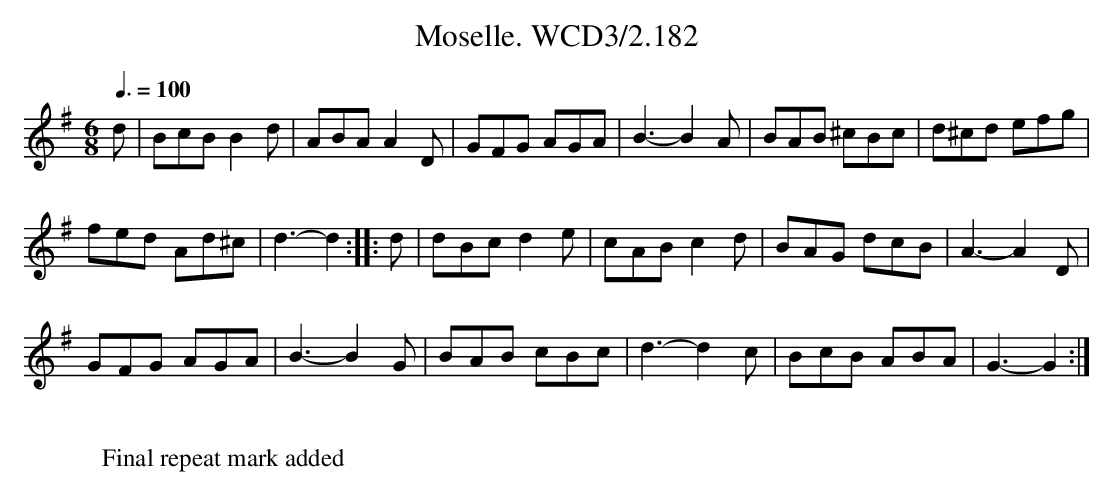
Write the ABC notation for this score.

X:1
T:Moselle. WCD3/2.182
M:6/8
L:1/8
Q:3/8=100
K:G
d|BcB B2d|ABA A2D|GFG AGA|B3-B2A|BAB ^cBc|d^cd efg|
fed Ad^c|d3-d2::d|dBc d2e|cAB c2d|BAG dcB|A3-A2D|
GFG AGA|B3-B2G|BAB cBc|d3-d2c|BcB ABA|G3-G2:|
W:
W:Final repeat mark added
